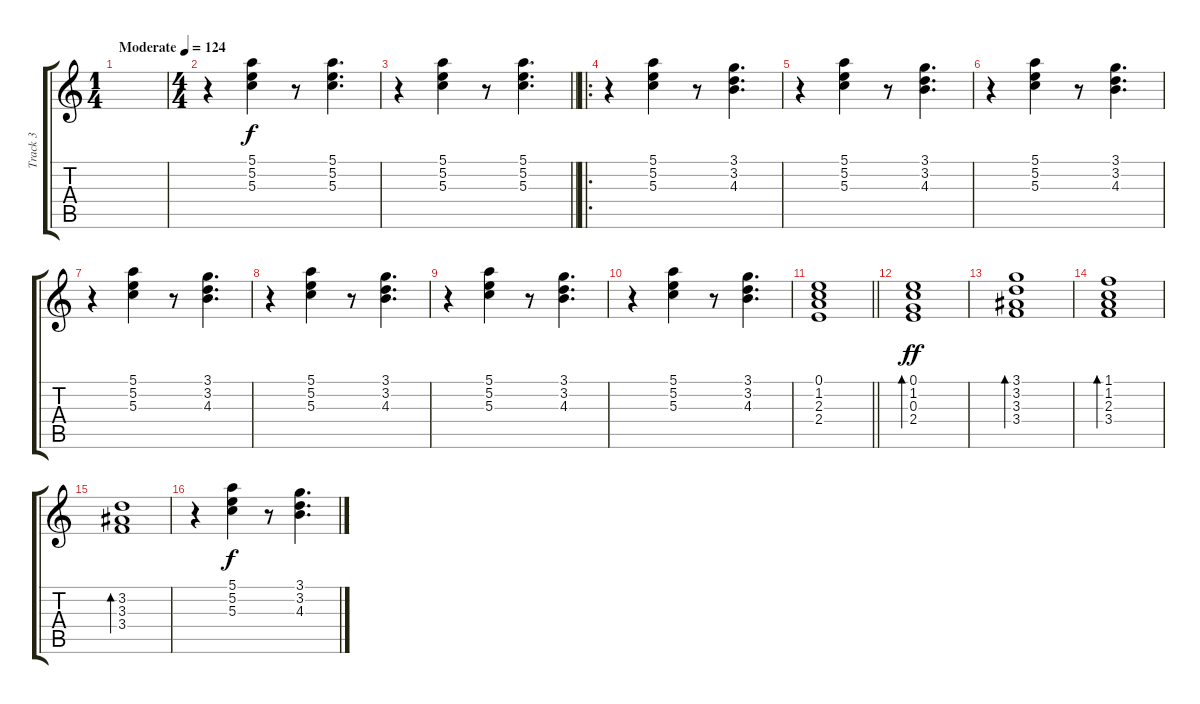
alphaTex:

\track ("Track 3" "Track 3") {instrument electricguitarjazz}
\staff {score tabs}
\tuning (E4 B3 G3 D3 A2 E2) {hide}
\ts (1 4)
\tempo (124 "Moderate")
\clef g2
\ks c
|
\ts (4 4)
r.4 (5.1 5.2 5.3).4 r.8 (5.1 5.2 5.3).4{d} |
\barLineRight lightlight
r.4 (5.1 5.2 5.3).4 r.8 (5.1 5.2 5.3).4{d} |
\ro
r.4 (5.1 5.2 5.3).4 r.8 (3.1 3.2 4.3).4{d} |
r.4 (5.1 5.2 5.3).4 r.8 (3.1 3.2 4.3).4{d} |
r.4 (5.1 5.2 5.3).4 r.8 (3.1 3.2 4.3).4{d} |
r.4 (5.1 5.2 5.3).4 r.8 (3.1 3.2 4.3).4{d} |
r.4 (5.1 5.2 5.3).4 r.8 (3.1 3.2 4.3).4{d} |
r.4 (5.1 5.2 5.3).4 r.8 (3.1 3.2 4.3).4{d} |
r.4 (5.1 5.2 5.3).4 r.8 (3.1 3.2 4.3).4{d} |
\barLineRight lightlight
(0.1 1.2 2.3 2.4).1 |
(0.1 1.2 0.3 2.4).1{bd 120 dy ff} |
(3.1 3.2 3.3 3.4).1{bd 120} |
(1.1 1.2 2.3 3.4).1{bd 120} |
(3.2 3.3 3.4).1{bd 120} |
r.4 (5.1 5.2 5.3).4{dy f} r.8 (3.1 3.2 4.3).4{d}
